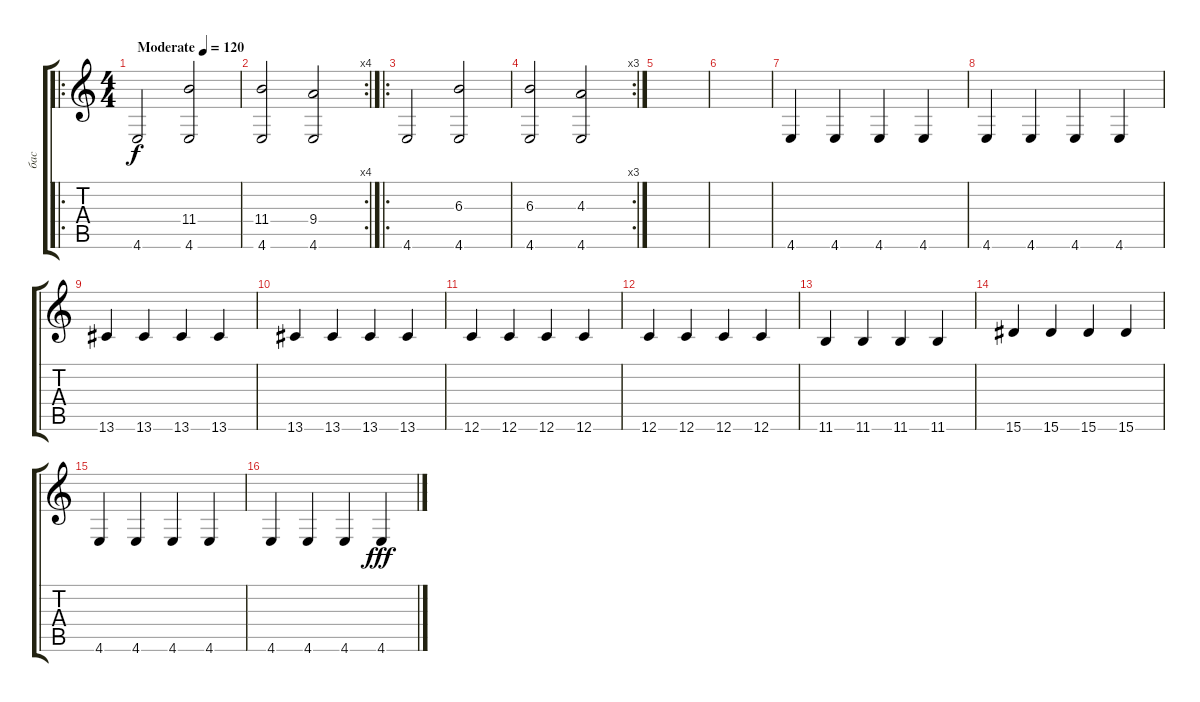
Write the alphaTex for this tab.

\track ("бас" "бас") {instrument electricbassfinger}
\staff {score tabs}
\tuning (D4 A3 F3 C3 G2 C2) {hide}
\ro
\ts (4 4)
\tempo (120 "Moderate")
\tempo 170
\tempo (120 "Moderate")
\clef g2
\ks c
4.6.2{dy f instrument electricbassfinger} (11.4 4.6).2 |
\rc 4
(11.4 4.6).2 (9.4 4.6).2 |
\ro
4.6.2 (6.3 4.6).2 |
\rc 3
(6.3 4.6).2 (4.3 4.6).2 |
|
|
4.6.4{volume 16} 4.6.4 4.6.4 4.6.4 |
4.6.4{volume 16} 4.6.4 4.6.4 4.6.4 |
13.6.4 13.6.4 13.6.4 13.6.4 |
13.6.4 13.6.4 13.6.4 13.6.4 |
12.6.4 12.6.4 12.6.4 12.6.4 |
12.6.4 12.6.4 12.6.4 12.6.4 |
11.6.4 11.6.4 11.6.4 11.6.4 |
15.6.4 15.6.4 15.6.4 15.6.4 |
4.6.4{volume 16} 4.6.4 4.6.4 4.6.4 |
4.6.4{volume 16} 4.6.4 4.6.4 4.6.4{dy fff}
